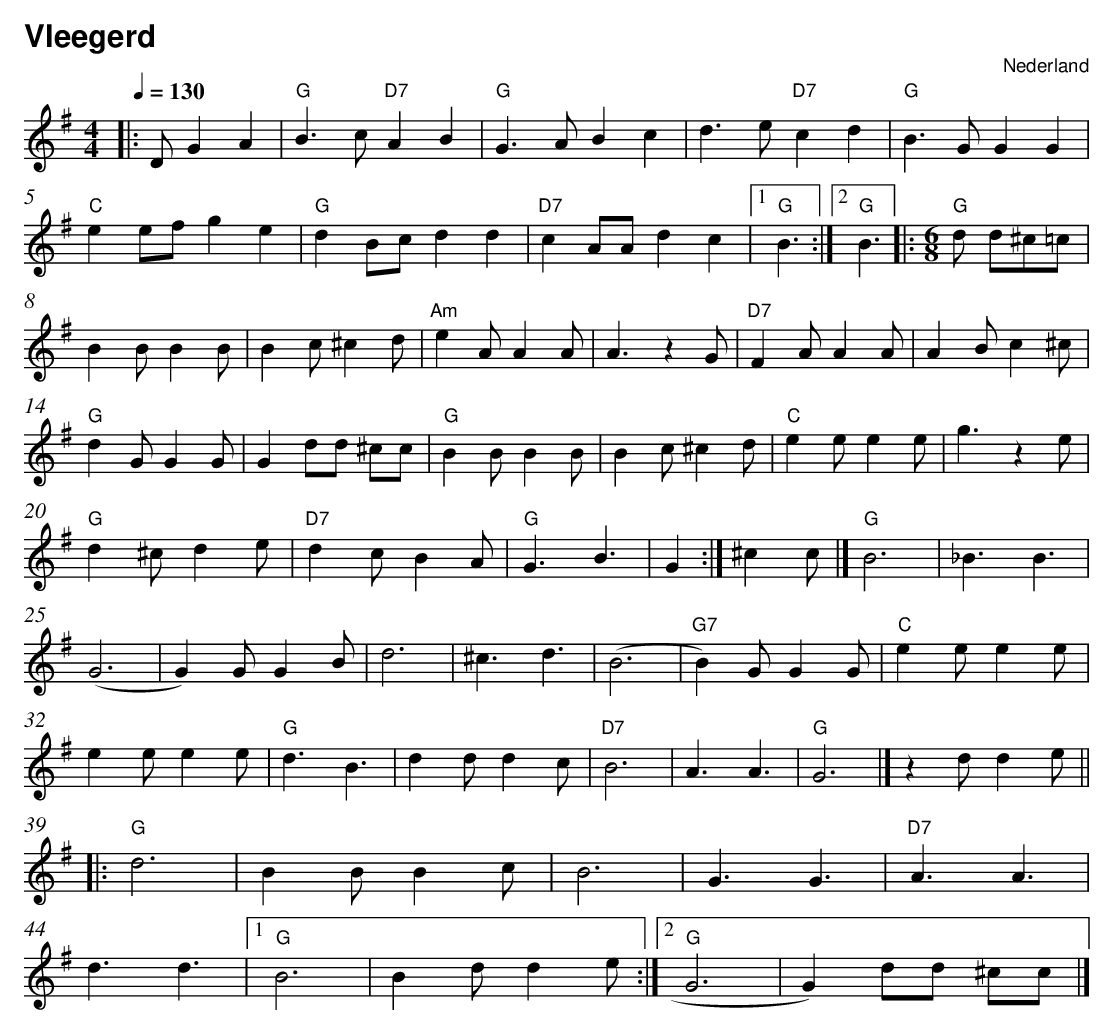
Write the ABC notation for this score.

X:1
T:Vleegerd
O:Nederland
M:4/4
L:1/8
Q:1/4=130
K:G
V:1
|: DG2 A2 |"G" B3 c"D7" A2 B2 |"G" G3 AB2 c2 |d3 e"D7" c2 d2 | "G" B3 G G2 G2 |
"C" e2 ef g2 e2 |"G" d2 Bc d2 d2 |"D7" c2 AA d2 c2 |1 "G" B3 :|2 "G" B3|: [M:6/8]
"G"d d^c=c | B2 BB2 B|B2 c^c2 d|"Am" e2 AA2 A|A3 z2 G|
"D7" F2 AA2 A|A2 Bc2 ^c|"G" d2 GG2 G|G2 dd ^cc |
"G" B2 BB2 B|B2 c^c2 d|"C" e2 ee2 e|g3 z2 e|
"G" d2 ^cd2 e|"D7"d2 cB2 A|"G" G3 B3 |G2:|
^c2 c|]
"G" B6 |_B3 B3 |(G6 |G2) GG2 B|
d6 |^c3 d3 |(B6 |"G7" B2) GG2 G|
"C" e2 ee2 e|e2 ee2 e|"G" d3 B3 |d2 dd2 c|
"D7" B6 |A3 A3 |"G" G6 |]z2 dd2 e|| |:
"G" d6 |B2 BB2 c|B6 |G3 G3 |
"D7" A3 A3 |d3 d3 |1 "G" B6 |B2 dd2 e:|2
"G" G6 |G2) dd ^cc |]
